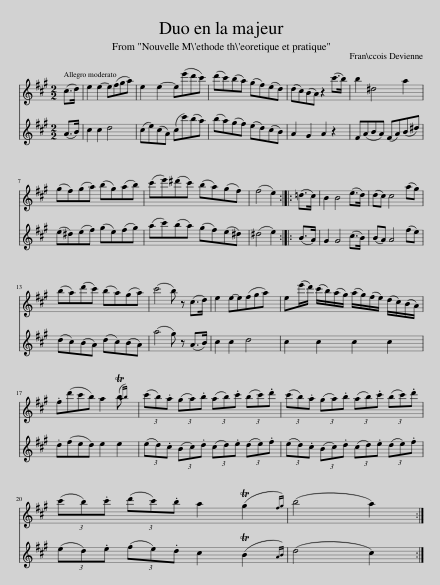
X:1
%%score 1 2
L:1/8
M:2/2
I:linebreak $
K:A
V:1 treble
V:2 treble
V:1
 (c>d) | e2 e2- e(fga) | e2 e2- e(e'd'c') | (d'c')(ba) (gf)(ed) | (dc)(BA) z2 (c'>b) | %5
 b2 ^d4 a2 |$ (gf)(ga) (bg)(ab) | (c'e')(^d'c') (ba)(gf) | (f4 e2) :: (=d>c) | %10
 B2 B4 (e>d) | (dc) c4 (ag) |$ (ba)(d'c') (ba)(ga) | (c'4 b) z (c>d) | e2 e-e(fga) x | %15
 e(e'/d'/) (c'/b/)(a/g/) (a/g/)(f/e/) (d/c/)(B/A/) |$ .f(d'c'b) a2 (Tb{ab)} x | (3(c'b).a (3(ga).b (3(ab).c' (3(bc').d' | (3(c'b).a (3(ga).b (3(ab).c' (3(bc').d' |$ (3(c'b).c' (3(d'c').b a2 (Tg2{fg)} | %20
 (b4 a2) :| %21
V:2
 (A>B) | c2 c2 d4 | (ce)(cA) (cc')(ba) | (ba)(gf) (ed)(cB) | A2 G2 A2 z2 | %5
 F(ABA) (FA)(B^d) |$ (e^d)(ef) (ge)(fg) | (ac')(ba) (gf)(e^d) | (^d4 e2) :: (B>A) | %10
 G2 G4 (c>B) | (BA) A4 (fe) |$ (dc)(BA) (dc)(BA) | (a4 g) z (A>B) | c2 c2 d4 | %15
 c2 c2 c2 c2 |$ .d(fed) e2 e2 | (3(ed).c (3(Bc).d (3(cd).e (3(de).f | (3(ed).c (3(Bc).d (3(cd).e (3(de).f |$ (3(ed).e (3(fe).d c2 (TB2{AB)} | %20
 (d4 c2) :| %21
